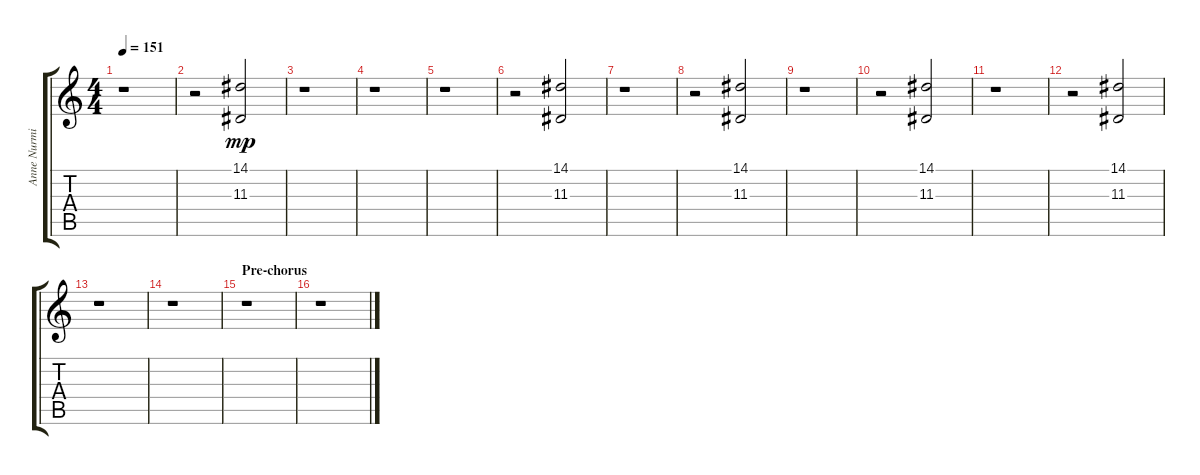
\track ("Anne Nurmi" "Anne Nurmi") {instrument tubularbells}
\staff {score tabs}
\tuning (Db4 Ab3 E3 B2 Gb2 Db2) {hide}
\ts (4 4)
\tempo 151
\clef g2
\ks c
r.1{dy mp} |
r.2 (14.1 11.3).2 |
r.1 |
r.1 |
r.1 |
r.2 (14.1 11.3).2 |
r.1 |
r.2 (14.1 11.3).2 |
r.1 |
r.2 (14.1 11.3).2 |
r.1 |
r.2 (14.1 11.3).2 |
r.1 |
r.1 |
\section ("" "Pre-chorus")
r.1 |
r.1
